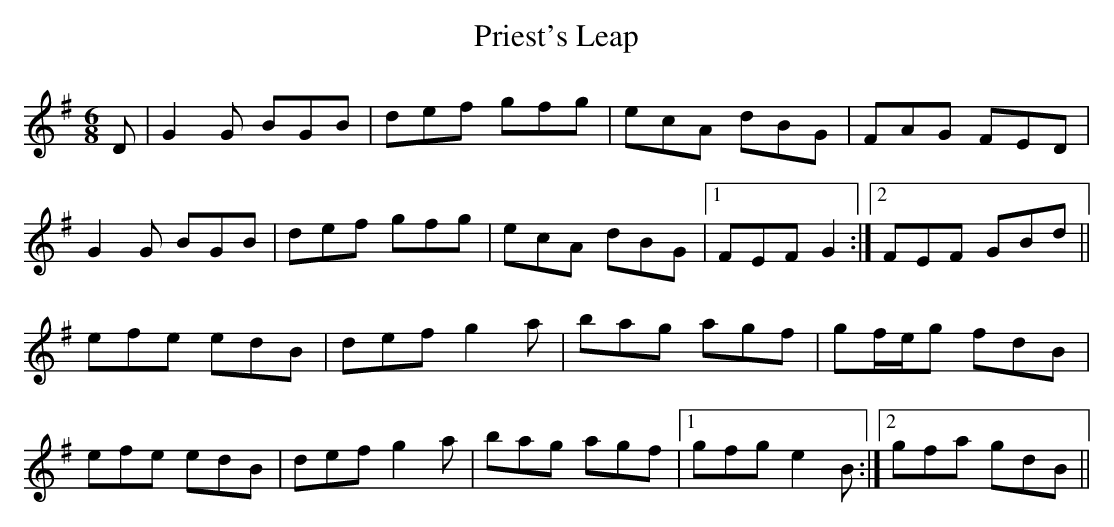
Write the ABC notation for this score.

X:1
T: Priest's Leap
L: 1/8
M: 6/8
K: G
D | G2G BGB | def gfg | ecA dBG | FAG FED |
G2G BGB | def gfg | ecA dBG |1 FEF G2 :|2 FEF GBd ||
efe edB | def g2a | bag agf | gf/e/g fdB |
efe edB | def g2a | bag agf |1 gfg e2B :|2 gfa gdB ||
